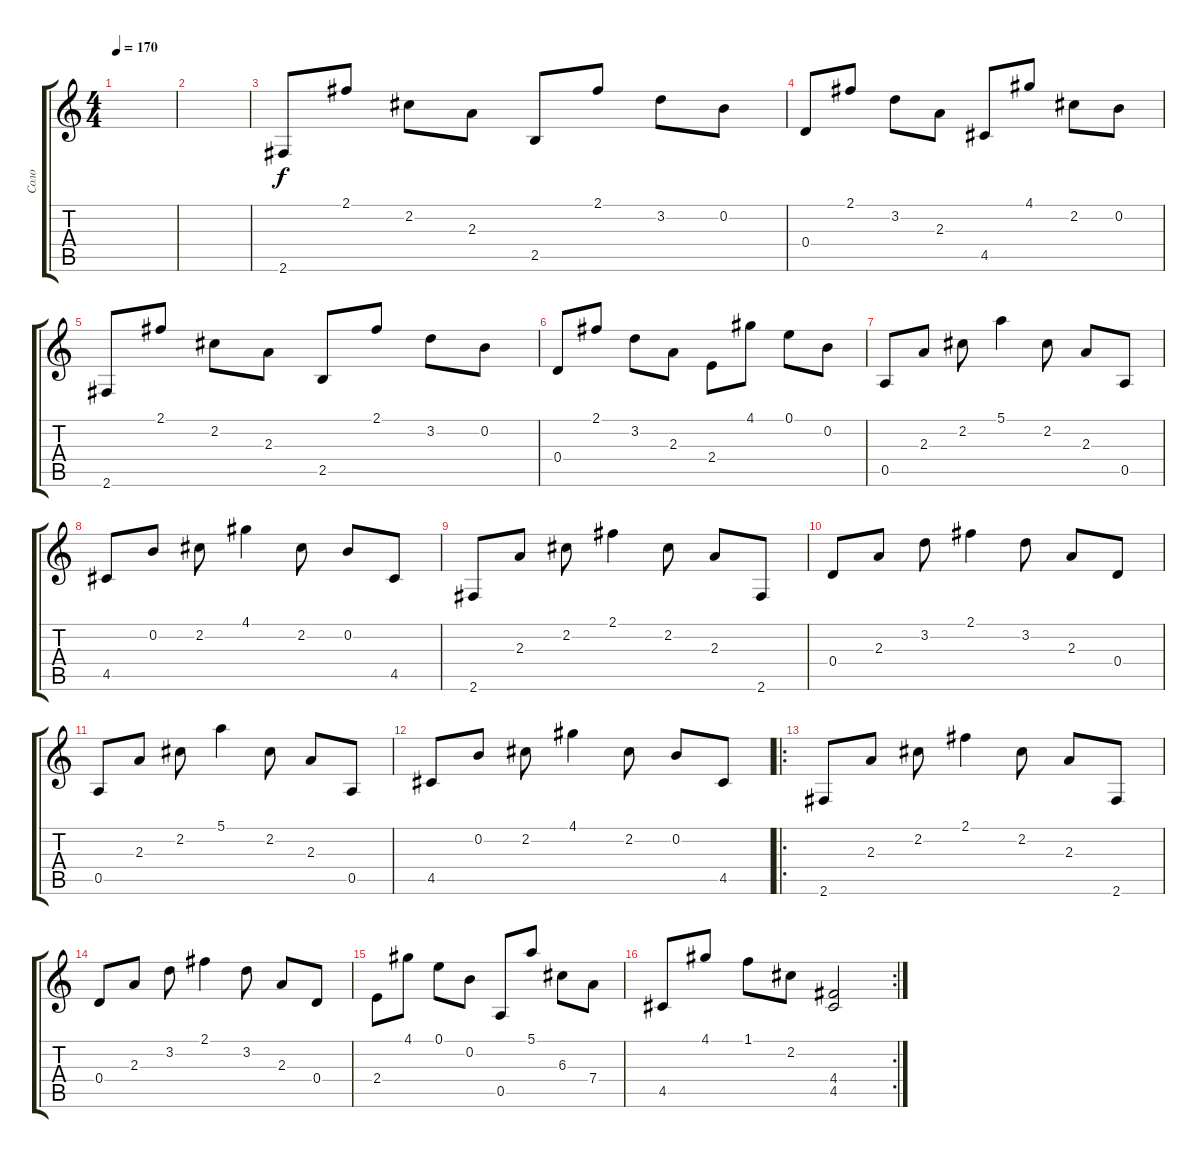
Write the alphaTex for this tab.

\track ("Соло" "Соло") {instrument distortionguitar}
\staff {score tabs}
\tuning (E4 B3 G3 D3 A2 E2) {hide}
\ts (4 4)
\tempo 170
\clef g2
\ks c
|
|
2.6.8 2.1.8 2.2.8 2.3.8 2.5.8 2.1.8 3.2.8 0.2.8 |
0.4.8 2.1.8 3.2.8 2.3.8 4.5.8 4.1.8 2.2.8 0.2.8 |
2.6.8 2.1.8 2.2.8 2.3.8 2.5.8 2.1.8 3.2.8 0.2.8 |
0.4.8 2.1.8 3.2.8 2.3.8 2.4.8 4.1.8 0.1.8 0.2.8 |
0.5.8 2.3.8 2.2.8 5.1.4 2.2.8 2.3.8 0.5.8 |
4.5.8 0.2.8 2.2.8 4.1.4 2.2.8 0.2.8 4.5.8 |
2.6.8 2.3.8 2.2.8 2.1.4 2.2.8 2.3.8 2.6.8 |
0.4.8 2.3.8 3.2.8 2.1.4 3.2.8 2.3.8 0.4.8 |
0.5.8 2.3.8 2.2.8 5.1.4 2.2.8 2.3.8 0.5.8 |
4.5.8 0.2.8 2.2.8 4.1.4 2.2.8 0.2.8 4.5.8 |
\ro
2.6.8 2.3.8 2.2.8 2.1.4 2.2.8 2.3.8 2.6.8 |
0.4.8 2.3.8 3.2.8 2.1.4 3.2.8 2.3.8 0.4.8 |
2.4.8 4.1.8 0.1.8 0.2.8 0.5.8 5.1.8 6.3.8 7.4.8 |
\rc 2
4.5.8 4.1.8 1.1.8 2.2.8 (4.4 4.5).2
